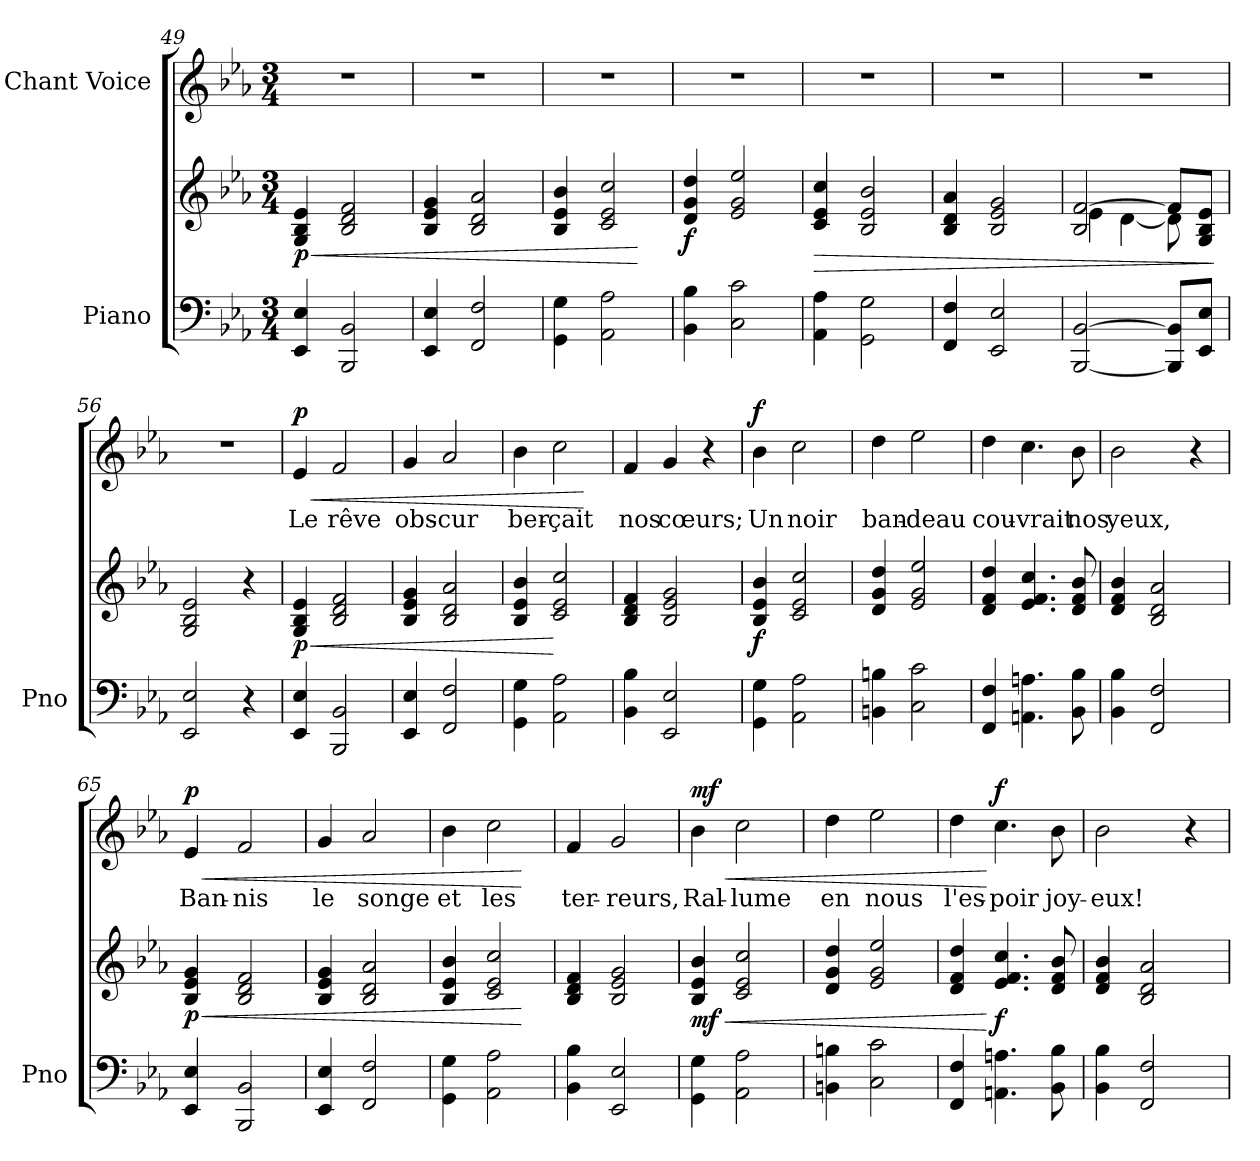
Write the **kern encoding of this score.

**kern	**kern	**dynam	**kern	**text	**dynam
*part2	*part2	*part2	*part1	*part1	*part1
*staff3	*staff2	*staff2/3	*staff1	*staff1	*staff1
*I"Piano	*	*	*I"Chant Voice	*	*
*I'Pno	*	*	*	*	*
!!LO:PB:g=z
*clefF4	*clefG2	*	*clefG2	*	*
*k[b-e-a-]	*k[b-e-a-]	*	*k[b-e-a-]	*	*
*M3/4	*M3/4	*	*M3/4	*	*
=49	=49	=49	=49	=49	=49
!	!	!LO:HP:b	!	!	!
!	!	!LO:DY:n=1:b	!	!	!
4EE-/ 4E-/	4G/ 4B-/ 4e-/	< p	2.r	.	.
2BBB-/ 2BB-/	2B-/ 2d/ 2f/	.	.	.	.
=50	=50	=50	=50	=50	=50
4EE-/ 4E-/	4B-/ 4e-/ 4g/	.	2.r	.	.
2FF/ 2F/	2B-/ 2d/ 2a-/	.	.	.	.
=51	=51	=51	=51	=51	=51
4GG\ 4G\	4B-/ 4e-/ 4b-/	.	2.r	.	.
2AA-\ 2A-\	2c/ 2e-/ 2cc/	.	.	.	.
.	.	[	.	.	.
=52	=52	=52	=52	=52	=52
!	!	!LO:DY:b	!	!	!
4BB-\ 4B-\	4d/ 4g/ 4dd/	f	2.r	.	.
2C\ 2c\	2e-/ 2g/ 2ee-/	.	.	.	.
=53	=53	=53	=53	=53	=53
!	!	!LO:HP:b	!	!	!
4AA-\ 4A-\	4c/ 4e-/ 4cc/	>	2.r	.	.
2GG\ 2G\	2B-/ 2e-/ 2b-/	.	.	.	.
=54	=54	=54	=54	=54	=54
4FF/ 4F/	4B-/ 4d/ 4a-/	.	2.r	.	.
2EE-/ 2E-/	2B-/ 2e-/ 2g/	.	.	.	.
=55	=55	=55	=55	=55	=55
*	*^	*	*	*	*
[2BBB-/ [2BB-/	2B-/ [2f/	4e-\	.	2.r	.	.
.	.	[4d\	.	.	.	.
8BBB-/] 8BB-/]L	8f/L]	8d\]	.	.	.	.
8EE-/ 8E-/J	8G/ 8B-/ 8e-/J	8ryy	.	.	.	.
*	*v	*v	*	*	*	*
.	.	]	.	.	.
!!LO:LB:g=z
=56	=56	=56	=56	=56	=56
2EE-/ 2E-/	2G/ 2B-/ 2e-/	.	2.r	.	.
4r	4r	.	.	.	.
=57	=57	=57	=57	=57	=57
!	!	!LO:HP:b	!	!LO:LY:b	!LO:HP:b
!	!	!LO:DY:n=1:b	!	!	!LO:DY:n=1:a
4EE-/ 4E-/	4G/ 4B-/ 4e-/	< p	4e-/	Le	< p
!	!	!	!	!LO:LY:b	!
2BBB-/ 2BB-/	2B-/ 2d/ 2f/	.	2f/	rêve	.
=58	=58	=58	=58	=58	=58
!	!	!	!	!LO:LY:b	!
4EE-/ 4E-/	4B-/ 4e-/ 4g/	.	4g/	obs-	.
!	!	!	!	!LO:LY:b	!
2FF/ 2F/	2B-/ 2d/ 2a-/	.	2a-/	-cur	.
=59	=59	=59	=59	=59	=59
!	!	!	!	!LO:LY:b	!
4GG\ 4G\	4B-/ 4e-/ 4b-/	.	4b-\	ber-	.
!	!	!	!	!LO:LY:b	!
2AA-\ 2A-\	2c/ 2e-/ 2cc/	[	2cc\	-çait	.
.	.	.	.	.	[
=60	=60	=60	=60	=60	=60
!	!	!	!	!LO:LY:b	!
4BB-\ 4B-\	4B-/ 4d/ 4f/	.	4f/	nos	.
!	!	!	!	!LO:LY:b	!
2EE-/ 2E-/	2B-/ 2e-/ 2g/	.	4g/	cœurs;	.
.	.	.	4r	.	.
=61	=61	=61	=61	=61	=61
!	!	!LO:DY:b	!	!LO:LY:b	!LO:DY:a
4GG\ 4G\	4B-/ 4e-/ 4b-/	f	4b-\	Un	f
!	!	!	!	!LO:LY:b	!
2AA-\ 2A-\	2c/ 2e-/ 2cc/	.	2cc\	noir	.
=62	=62	=62	=62	=62	=62
!	!	!	!	!LO:LY:b	!
4BBn\ 4Bn\	4d/ 4g/ 4dd/	.	4dd\	ban-	.
!	!	!	!	!LO:LY:b	!
2C\ 2c\	2e-/ 2g/ 2ee-/	.	2ee-\	-deau	.
!!LO:LB:g=z
=63	=63	=63	=63	=63	=63
!	!	!	!	!LO:LY:b	!
4FF/ 4F/	4d/ 4f/ 4dd/	.	4dd\	cou-	.
!	!	!	!	!LO:LY:b	!
4.AAn\ 4.An\	4.e-/ 4.f/ 4.cc/	.	4.cc\	-vrait	.
!	!	!	!	!LO:LY:b	!
8BB-\ 8B-\	8d/ 8f/ 8b-/	.	8b-\	nos	.
=64	=64	=64	=64	=64	=64
!	!	!	!	!LO:LY:b	!
4BB-\ 4B-\	4d/ 4f/ 4b-/	.	2b-\	yeux,	.
2FF/ 2F/	2B-/ 2d/ 2a-/	.	.	.	.
.	.	.	4r	.	.
=65	=65	=65	=65	=65	=65
!	!	!LO:HP:b	!	!LO:LY:b	!LO:HP:b
!	!	!LO:DY:n=1:b	!	!	!LO:DY:n=1:a
4EE-/ 4E-/	4B-/ 4e-/ 4g/	< p	4e-/	Ban-	< p
!	!	!	!	!LO:LY:b	!
2BBB-/ 2BB-/	2B-/ 2d/ 2f/	.	2f/	-nis	.
=66	=66	=66	=66	=66	=66
!	!	!	!	!LO:LY:b	!
4EE-/ 4E-/	4B-/ 4e-/ 4g/	.	4g/	le	.
!	!	!	!	!LO:LY:b	!
2FF/ 2F/	2B-/ 2d/ 2a-/	.	2a-/	songe	.
=67	=67	=67	=67	=67	=67
!	!	!	!	!LO:LY:b	!
4GG\ 4G\	4B-/ 4e-/ 4b-/	.	4b-\	et	.
!	!	!	!	!LO:LY:b	!
2AA-\ 2A-\	2c/ 2e-/ 2cc/	.	2cc\	les	.
.	.	[	.	.	[
=68	=68	=68	=68	=68	=68
!	!	!	!	!LO:LY:b	!
4BB-\ 4B-\	4B-/ 4d/ 4f/	.	4f/	ter-	.
!	!	!	!	!LO:LY:b	!
2EE-/ 2E-/	2B-/ 2e-/ 2g/	.	2g/	-reurs,	.
!!LO:LB:g=z
=69	=69	=69	=69	=69	=69
!	!	!LO:HP:b	!	!LO:LY:b	!LO:HP:b
!	!	!LO:DY:n=1:b	!	!	!LO:DY:n=1:a
4GG\ 4G\	4B-/ 4e-/ 4b-/	< mf	4b-\	Ral-	< mf
!	!	!	!	!LO:LY:b	!
2AA-\ 2A-\	2c/ 2e-/ 2cc/	.	2cc\	-lume	.
=70	=70	=70	=70	=70	=70
!	!	!	!	!LO:LY:b	!
4BBn\ 4Bn\	4d/ 4g/ 4dd/	.	4dd\	en	.
!	!	!	!	!LO:LY:b	!
2C\ 2c\	2e-/ 2g/ 2ee-/	.	2ee-\	nous	.
=71	=71	=71	=71	=71	=71
!	!	!	!	!LO:LY:b	!
4FF/ 4F/	4d/ 4f/ 4dd/	.	4dd\	l'es-	.
!	!	!LO:DY:n=1:b	!	!LO:LY:b	!LO:DY:n=1:a
4.AAn\ 4.An\	4.e-/ 4.f/ 4.cc/	[ f	4.cc\	-poir	[ f
!	!	!	!	!LO:LY:b	!
8BB-\ 8B-\	8d/ 8f/ 8b-/	.	8b-\	joy-	.
=72	=72	=72	=72	=72	=72
!	!	!	!	!LO:LY:b	!
4BB-\ 4B-\	4d/ 4f/ 4b-/	.	2b-\	-eux!	.
2FF/ 2F/	2B-/ 2d/ 2a-/	.	.	.	.
.	.	.	4r	.	.
=	=	=	=	=	=
*-	*-	*-	*-	*-	*-
